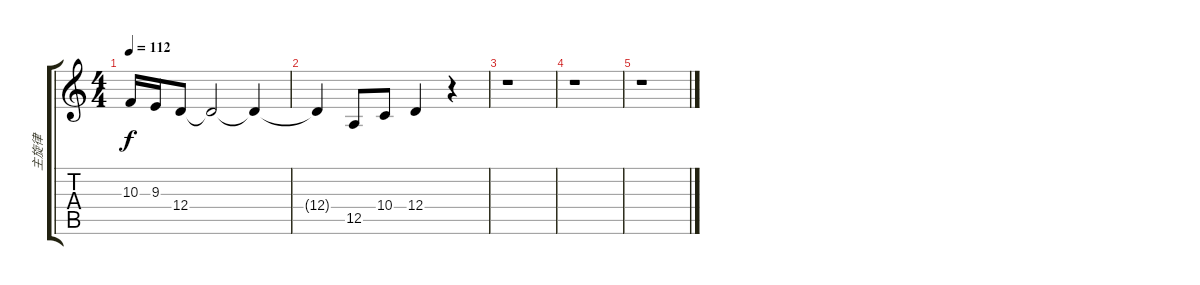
\track ("主旋律" "主旋律") {instrument voiceoohs}
\staff {score tabs}
\tuning (E4 B3 G3 D3 A2 E2) {hide}
\ts (4 4)
\tempo 112
\clef g2
\ks c
10.3.16{dy f} 9.3.16 12.4.8 12.4{t}.2 12.4{t}.4 |
12.4{t}.4 12.5.8 10.4.8 12.4.4 r.4 |
r.1 |
r.1 |
r.1
